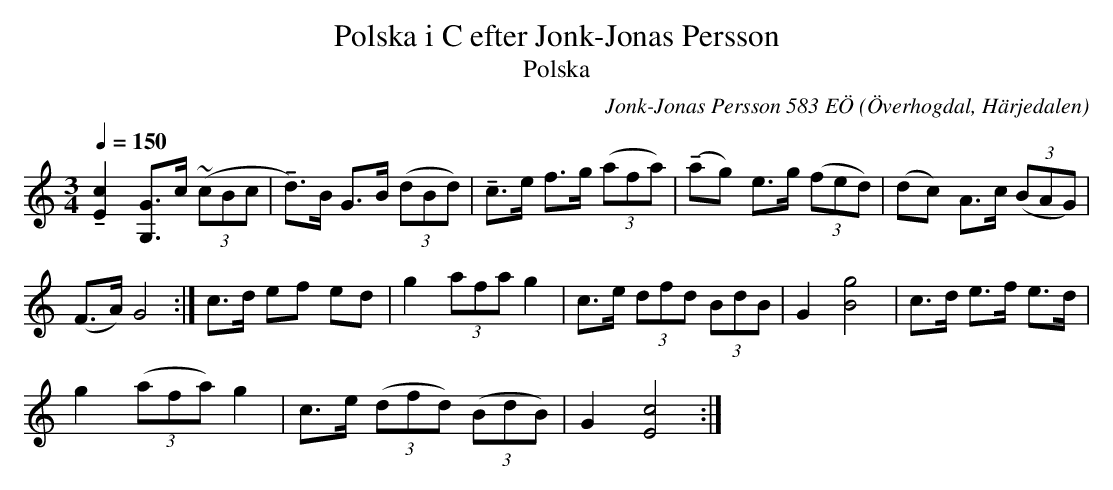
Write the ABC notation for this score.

X:1
T:Polska i C efter Jonk-Jonas Persson
O:Överhogdal, Härjedalen
Q:1/4=150
T:Polska
M:3/4
C:Jonk-Jonas Persson 583 EÖ
K:C
!tenuto![c2E2] [GG,]>c ((3~cBc | !tenuto!d)>B G>B ((3dBd) | !tenuto!c>e f>g ((3afa) | (!tenuto!ag) e>g ((3fed) | (dc) A>c ((3BAG) |
(F>A) G4 :| c>d ef ed | g2 (3afa g2 | c>e (3dfd (3BdB | G2 [g4B4] | c>d e>f e>d |
g2 ((3afa) g2 | c>e ((3dfd) ((3BdB) | G2 [c4E4] :|]
